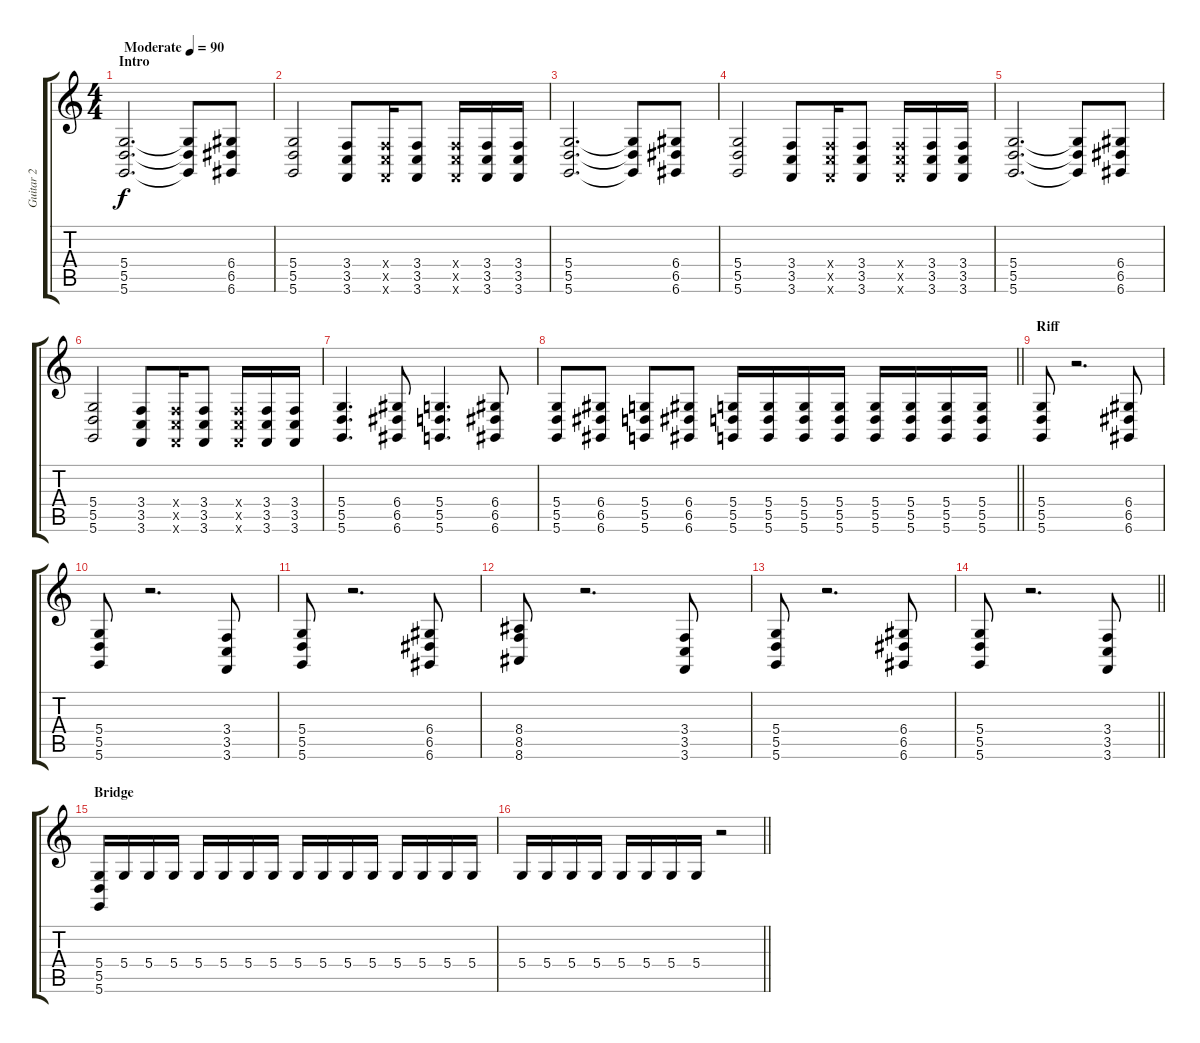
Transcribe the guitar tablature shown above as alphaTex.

\track ("Guitar 2" "Guitar 2") {instrument lead2sawtooth}
\staff {score tabs}
\tuning (E4 B3 G3 D3 A2 D2) {hide}
\ts (4 4)
\section ("" "Intro")
\tempo (90 "Moderate")
\clef g2
\ks c
(5.4 5.5 5.6).2{d dy f instrument lead2sawtooth} (5.4{t} 5.5{t} 5.6{t}).8 (6.4 6.5 6.6).8 |
(5.4 5.5 5.6).2 (3.4 3.5 3.6).8 (3.4{x} 3.5{x} 3.6{x}).16 (3.4 3.5 3.6).8 (3.4{x} 3.5{x} 3.6{x}).16 (3.4 3.5 3.6).16 (3.4 3.5 3.6).16 |
(5.4 5.5 5.6).2{d} (5.4{t} 5.5{t} 5.6{t}).8 (6.4 6.5 6.6).8 |
(5.4 5.5 5.6).2 (3.4 3.5 3.6).8 (3.4{x} 3.5{x} 3.6{x}).16 (3.4 3.5 3.6).8 (3.4{x} 3.5{x} 3.6{x}).16 (3.4 3.5 3.6).16 (3.4 3.5 3.6).16 |
(5.4 5.5 5.6).2{d} (5.4{t} 5.5{t} 5.6{t}).8 (6.4 6.5 6.6).8 |
(5.4 5.5 5.6).2 (3.4 3.5 3.6).8 (3.4{x} 3.5{x} 3.6{x}).16 (3.4 3.5 3.6).8 (3.4{x} 3.5{x} 3.6{x}).16 (3.4 3.5 3.6).16 (3.4 3.5 3.6).16 |
(5.4 5.5 5.6).4{d} (6.4 6.5 6.6).8 (5.4 5.5 5.6).4{d} (6.4 6.5 6.6).8 |
\barLineRight lightlight
(5.4 5.5 5.6).8 (6.4 6.5 6.6).8 (5.4 5.5 5.6).8 (6.4 6.5 6.6).8 (5.4 5.5 5.6).16 (5.4 5.5 5.6).16 (5.4 5.5 5.6).16 (5.4 5.5 5.6).16 (5.4 5.5 5.6).16 (5.4 5.5 5.6).16 (5.4 5.5 5.6).16 (5.4 5.5 5.6).16 |
\section ("" "Riff")
(5.4 5.5 5.6).8 r.2{d} (6.4 6.5 6.6).8 |
(5.4 5.5 5.6).8 r.2{d} (3.4 3.5 3.6).8 |
(5.4 5.5 5.6).8 r.2{d} (6.4 6.5 6.6).8 |
(8.4 8.5 8.6).8 r.2{d} (3.4 3.5 3.6).8 |
(5.4 5.5 5.6).8 r.2{d} (6.4 6.5 6.6).8 |
\barLineRight lightlight
(5.4 5.5 5.6).8 r.2{d} (3.4 3.5 3.6).8 |
\section ("" "Bridge")
(5.4 5.5 5.6).16 5.4.16 5.4.16 5.4.16 5.4.16 5.4.16 5.4.16 5.4.16 5.4.16 5.4.16 5.4.16 5.4.16 5.4.16 5.4.16 5.4.16 5.4.16 |
\barLineRight lightlight
5.4.16 5.4.16 5.4.16 5.4.16 5.4.16 5.4.16 5.4.16 5.4.16 r.2
